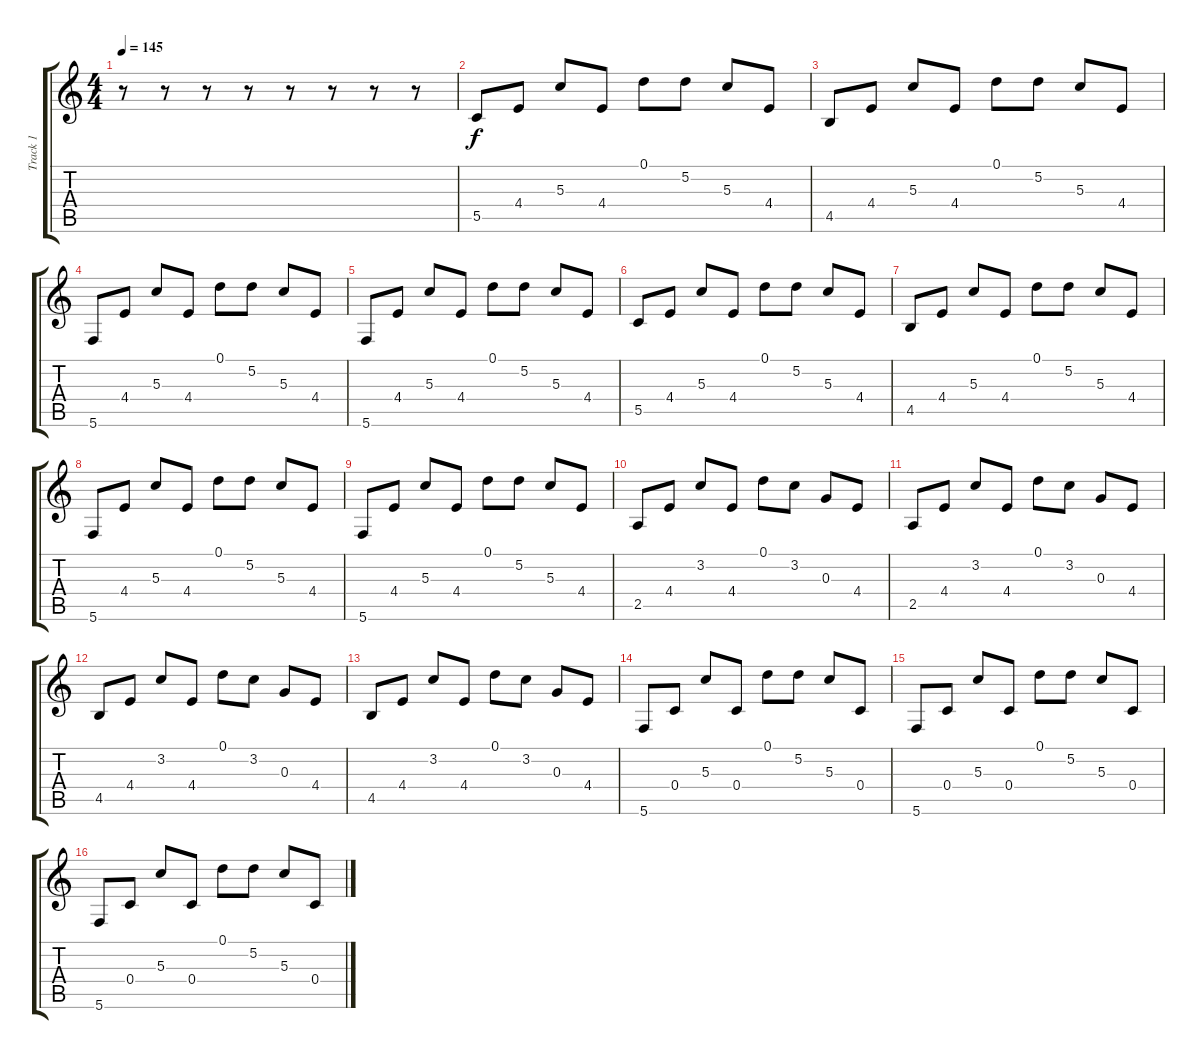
\track ("Track 1" "Track 1") {instrument acousticguitarsteel}
\staff {score tabs}
\tuning (D4 A3 G3 C3 G2 C2) {hide}
\ts (4 4)
\tempo 145
\clef g2
\ks c
r.8{dy f} r.8 r.8 r.8 r.8 r.8 r.8 r.8 |
5.5.8 4.4.8 5.3.8 4.4.8 0.1.8 5.2.8 5.3.8 4.4.8 |
4.5.8 4.4.8 5.3.8 4.4.8 0.1.8 5.2.8 5.3.8 4.4.8 |
5.6.8 4.4.8 5.3.8 4.4.8 0.1.8 5.2.8 5.3.8 4.4.8 |
5.6.8 4.4.8 5.3.8 4.4.8 0.1.8 5.2.8 5.3.8 4.4.8 |
5.5.8 4.4.8 5.3.8 4.4.8 0.1.8 5.2.8 5.3.8 4.4.8 |
4.5.8 4.4.8 5.3.8 4.4.8 0.1.8 5.2.8 5.3.8 4.4.8 |
5.6.8 4.4.8 5.3.8 4.4.8 0.1.8 5.2.8 5.3.8 4.4.8 |
5.6.8 4.4.8 5.3.8 4.4.8 0.1.8 5.2.8 5.3.8 4.4.8 |
2.5.8 4.4.8 3.2.8 4.4.8 0.1.8 3.2.8 0.3.8 4.4.8 |
2.5.8 4.4.8 3.2.8 4.4.8 0.1.8 3.2.8 0.3.8 4.4.8 |
4.5.8 4.4.8 3.2.8 4.4.8 0.1.8 3.2.8 0.3.8 4.4.8 |
4.5.8 4.4.8 3.2.8 4.4.8 0.1.8 3.2.8 0.3.8 4.4.8 |
5.6.8 0.4.8 5.3.8 0.4.8 0.1.8 5.2.8 5.3.8 0.4.8 |
5.6.8 0.4.8 5.3.8 0.4.8 0.1.8 5.2.8 5.3.8 0.4.8 |
5.6.8 0.4.8 5.3.8 0.4.8 0.1.8 5.2.8 5.3.8 0.4.8
